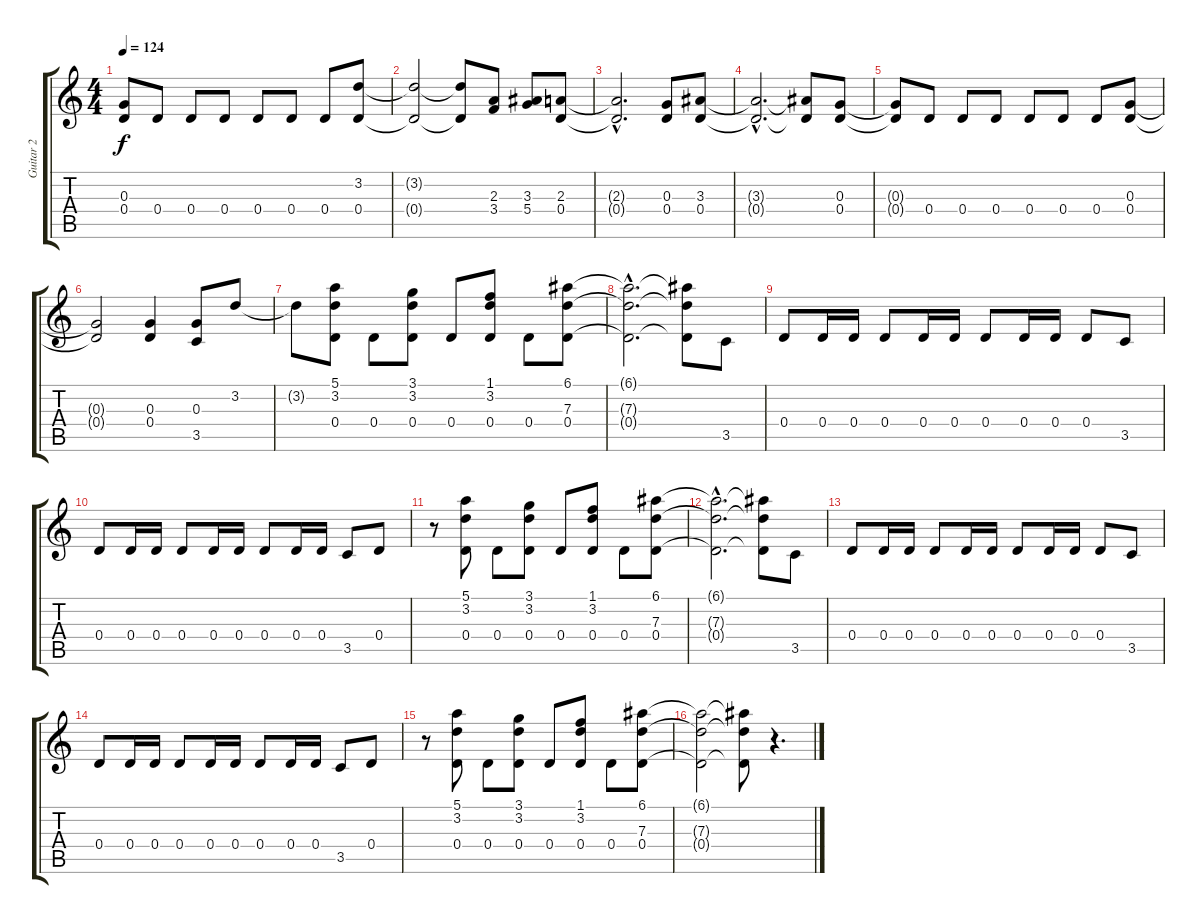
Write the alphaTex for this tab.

\track ("Guitar 2" "Guitar 2") {instrument overdrivenguitar}
\staff {score tabs}
\tuning (E4 B3 G3 D3 A2 E2) {hide}
\ts (4 4)
\tempo 124
\clef g2
\ks c
(0.3{t} 0.4{t}).8{dy f} 0.4.8 0.4.8 0.4.8 0.4.8 0.4.8 0.4.8 (3.2 0.4).8 |
(3.2{t} 0.4{t}).2 (3.2{t} 0.4{t}).8 (2.3 3.4).8 (3.3 5.4).8 (2.3 0.4).8 |
(2.3{hac t} 0.4{hac t}).2{d} (0.3 0.4).8 (3.3 0.4).8 |
(3.3{hac t} 0.4{hac t}).2{d} (3.3{t} 0.4{t}).8 (0.3 0.4).8 |
(0.3{t} 0.4{t}).8 0.4.8 0.4.8 0.4.8 0.4.8 0.4.8 0.4.8 (0.3 0.4).8 |
(0.3{t} 0.4{t}).2 (0.3 0.4).4 (0.3 3.5).8 3.2.8 |
3.2{t}.8 (5.1 3.2 0.4).8 0.4.8 (3.1 3.2 0.4).8 0.4.8 (1.1 3.2 0.4).8 0.4.8 (6.1 7.3 0.4).8 |
(6.1{hac t} 7.3{hac t} 0.4{hac t}).2{d} (6.1{t} 7.3{t} 0.4{t}).8 3.5.8 |
0.4.8 0.4.16 0.4.16 0.4.8 0.4.16 0.4.16 0.4.8 0.4.16 0.4.16 0.4.8 3.5.8 |
0.4.8 0.4.16 0.4.16 0.4.8 0.4.16 0.4.16 0.4.8 0.4.16 0.4.16 3.5.8 0.4.8 |
r.8 (5.1 3.2 0.4).8 0.4.8 (3.1 3.2 0.4).8 0.4.8 (1.1 3.2 0.4).8 0.4.8 (6.1 7.3 0.4).8 |
(6.1{hac t} 7.3{hac t} 0.4{hac t}).2{d} (6.1{t} 7.3{t} 0.4{t}).8 3.5.8 |
0.4.8 0.4.16 0.4.16 0.4.8 0.4.16 0.4.16 0.4.8 0.4.16 0.4.16 0.4.8 3.5.8 |
0.4.8 0.4.16 0.4.16 0.4.8 0.4.16 0.4.16 0.4.8 0.4.16 0.4.16 3.5.8 0.4.8 |
r.8 (5.1 3.2 0.4).8 0.4.8 (3.1 3.2 0.4).8 0.4.8 (1.1 3.2 0.4).8 0.4.8 (6.1 7.3 0.4).8 |
(6.1{t} 7.3{t} 0.4{t}).2 (6.1{t} 7.3{t} 0.4{t}).8 r.4{d}
